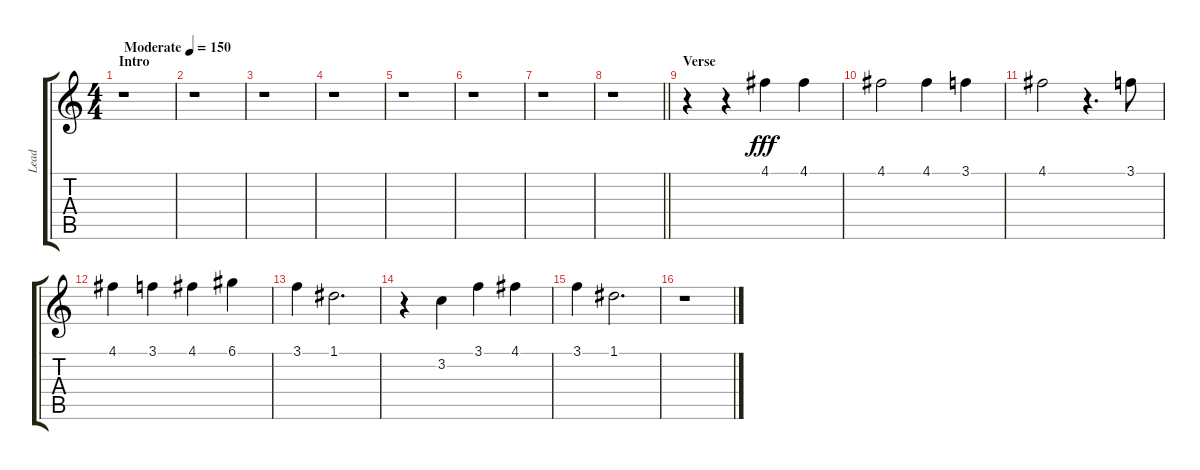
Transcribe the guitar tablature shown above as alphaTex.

\track ("Lead" "Lead") {instrument electricguitarjazz}
\staff {score tabs}
\tuning (D4 A3 F3 C3 G2 C2) {hide}
\ts (4 4)
\section ("" "Intro")
\tempo (150 "Moderate")
\clef g2
\ks c
r.1{dy fff instrument electricguitarjazz} |
r.1 |
r.1 |
r.1 |
r.1 |
r.1 |
r.1 |
\barLineRight lightlight
r.1 |
\section ("" "Verse")
r.4 r.4 4.1.4 4.1.4 |
4.1.2 4.1.4 3.1.4 |
4.1.2 r.4{d} 3.1.8 |
4.1.4 3.1.4 4.1.4 6.1.4 |
3.1.4 1.1.2{d} |
r.4 3.2.4 3.1.4 4.1.4 |
3.1.4 1.1.2{d} |
r.1
